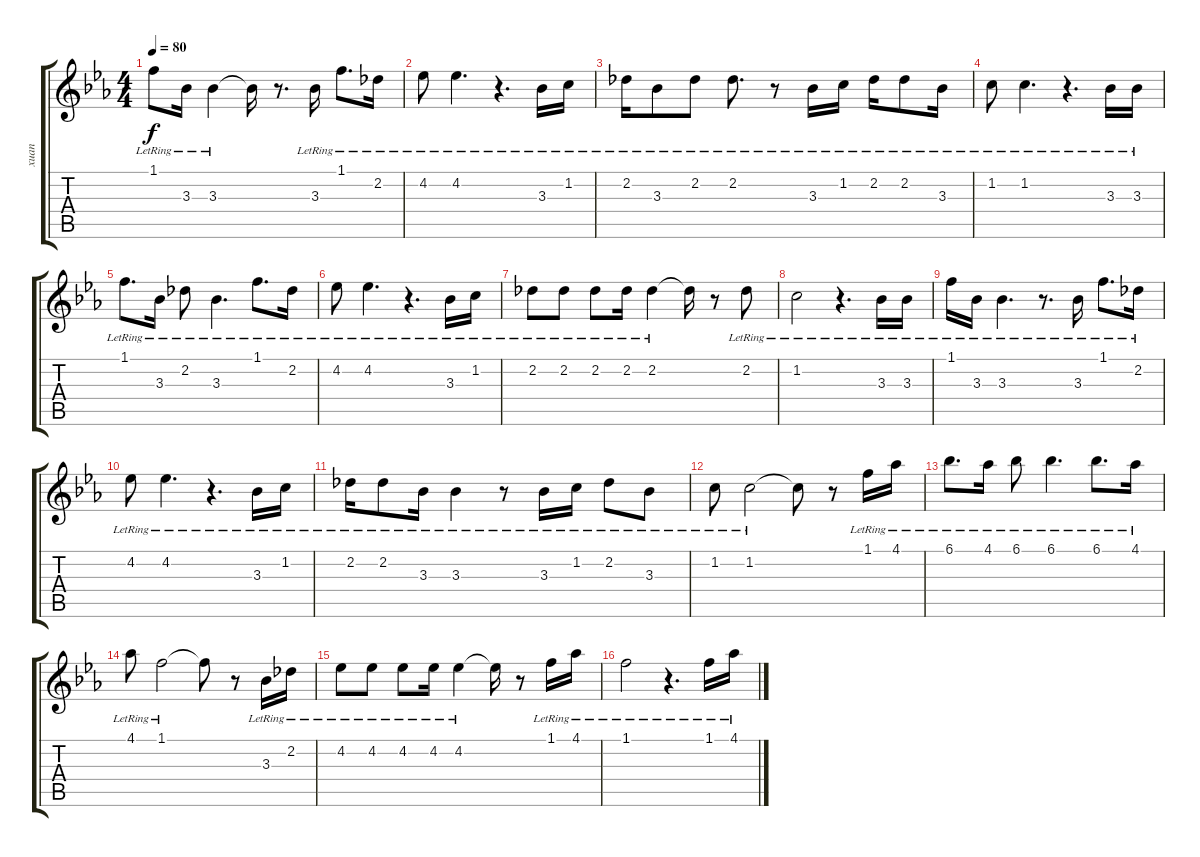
\track ("xuan" "xuan") {instrument acousticguitarsteel}
\staff {score tabs}
\tuning (E4 B3 G3 D3 A2 E2) {hide}
\ts (4 4)
\tempo 80
\clef g2
\ks eb
1.1{lr}.8{dy f} 3.3{lr}.16 3.3{lr}.4 3.3{t}.16 r.8{d} 3.3{lr}.16 1.1{lr}.8{d} 2.2{lr}.16 |
4.2{lr}.8 4.2{lr}.4{d} r.4{d} 3.3{lr}.16 1.2{lr}.16 |
2.2{lr}.16 3.3{lr}.8 2.2{lr}.8 2.2{lr}.8{d} r.8 3.3{lr}.16 1.2{lr}.16 2.2{lr}.16 2.2{lr}.8 3.3{lr}.16 |
1.2{lr}.8 1.2{lr}.4{d} r.4{d} 3.3{lr}.16 3.3{lr}.16 |
1.1{lr}.8{d} 3.3{lr}.16 2.2{lr}.8 3.3{lr}.4{d} 1.1{lr}.8{d} 2.2{lr}.16 |
4.2{lr}.8 4.2{lr}.4{d} r.4{d} 3.3{lr}.16 1.2{lr}.16 |
2.2{lr}.8 2.2{lr}.8 2.2{lr}.8 2.2{lr}.16 2.2{lr}.4 2.2{t}.16 r.8 2.2{lr}.8 |
1.2{lr}.2 r.4{d} 3.3{lr}.16 3.3{lr}.16 |
1.1{lr}.16 3.3{lr}.16 3.3{lr}.4{d} r.8{d} 3.3{lr}.16 1.1{lr}.8{d} 2.2{lr}.16 |
4.2{lr}.8 4.2{lr}.4{d} r.4{d} 3.3{lr}.16 1.2{lr}.16 |
2.2{lr}.16 2.2{lr}.8 3.3{lr}.16 3.3{lr}.4 r.8 3.3{lr}.16 1.2{lr}.16 2.2{lr}.8 3.3{lr}.8 |
1.2{lr}.8 1.2{lr}.2 1.2{t}.8 r.8 1.1{lr}.16 4.1{lr}.16 |
6.1{lr}.8{d} 4.1{lr}.16 6.1{lr}.8 6.1{lr}.4{d} 6.1{lr}.8{d} 4.1{lr}.16 |
4.1{lr}.8 1.1{lr}.2 1.1{t}.8 r.8 3.3{lr}.16 2.2{lr}.16 |
4.2{lr}.8 4.2{lr}.8 4.2{lr}.8 4.2{lr}.16 4.2{lr}.4 4.2{t}.16 r.8 1.1{lr}.16 4.1{lr}.16 |
1.1{lr}.2 r.4{d} 1.1{lr}.16 4.1{lr}.16
